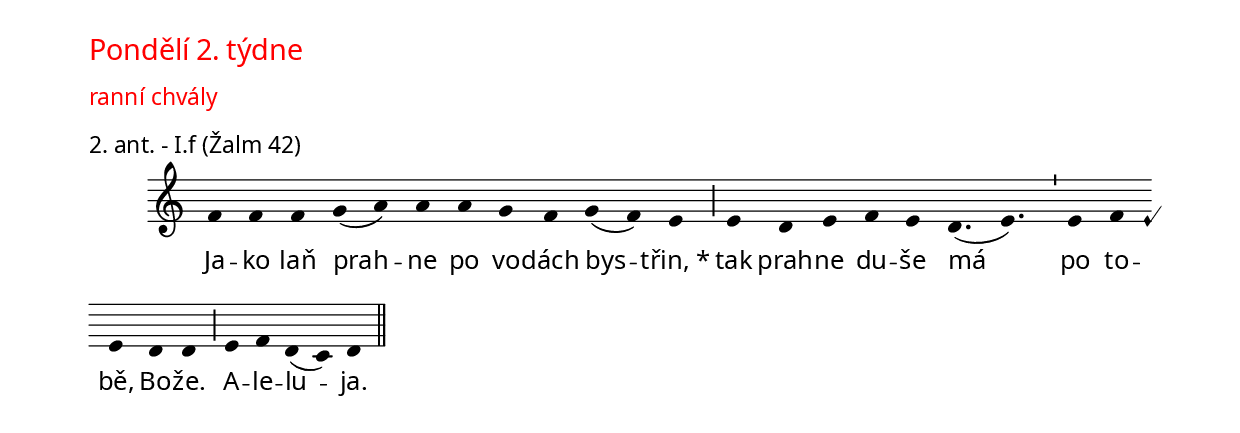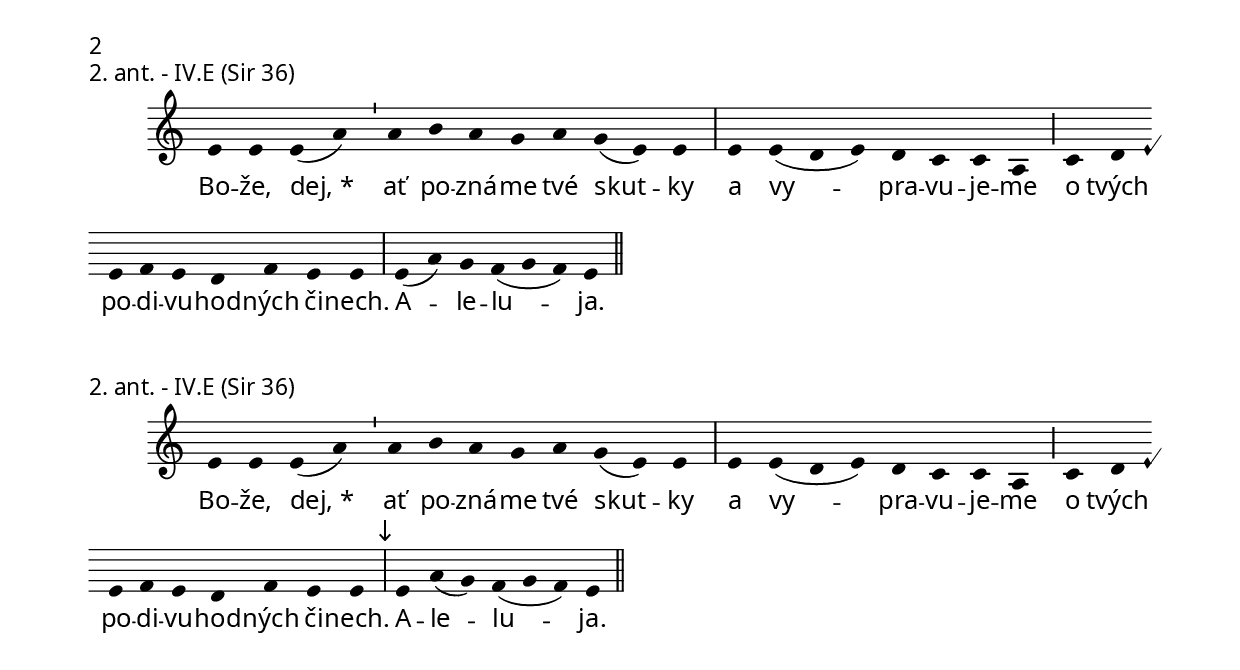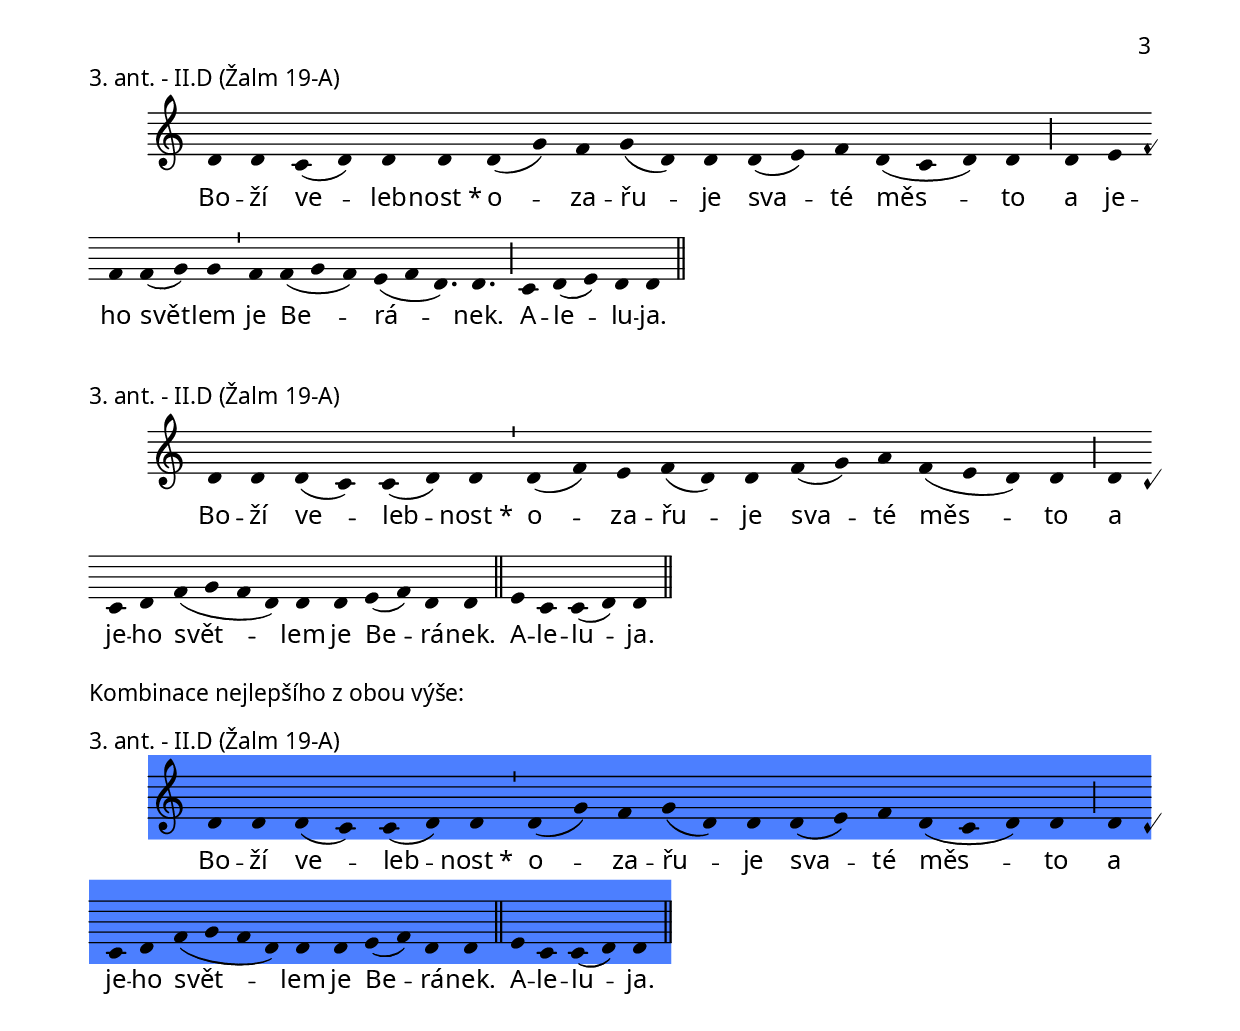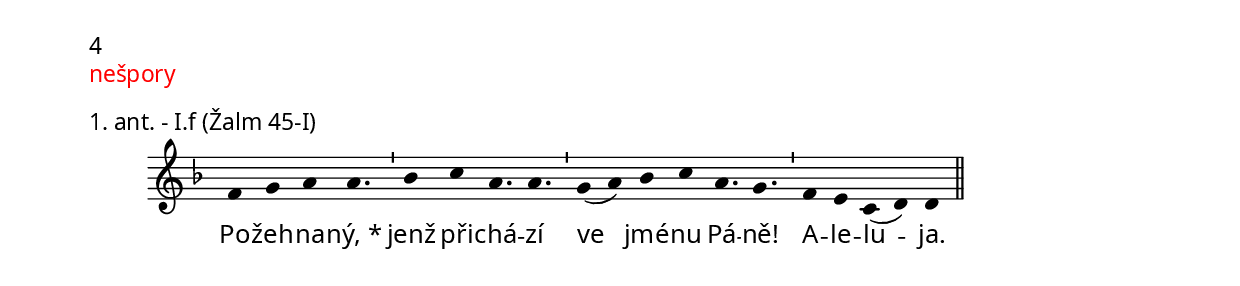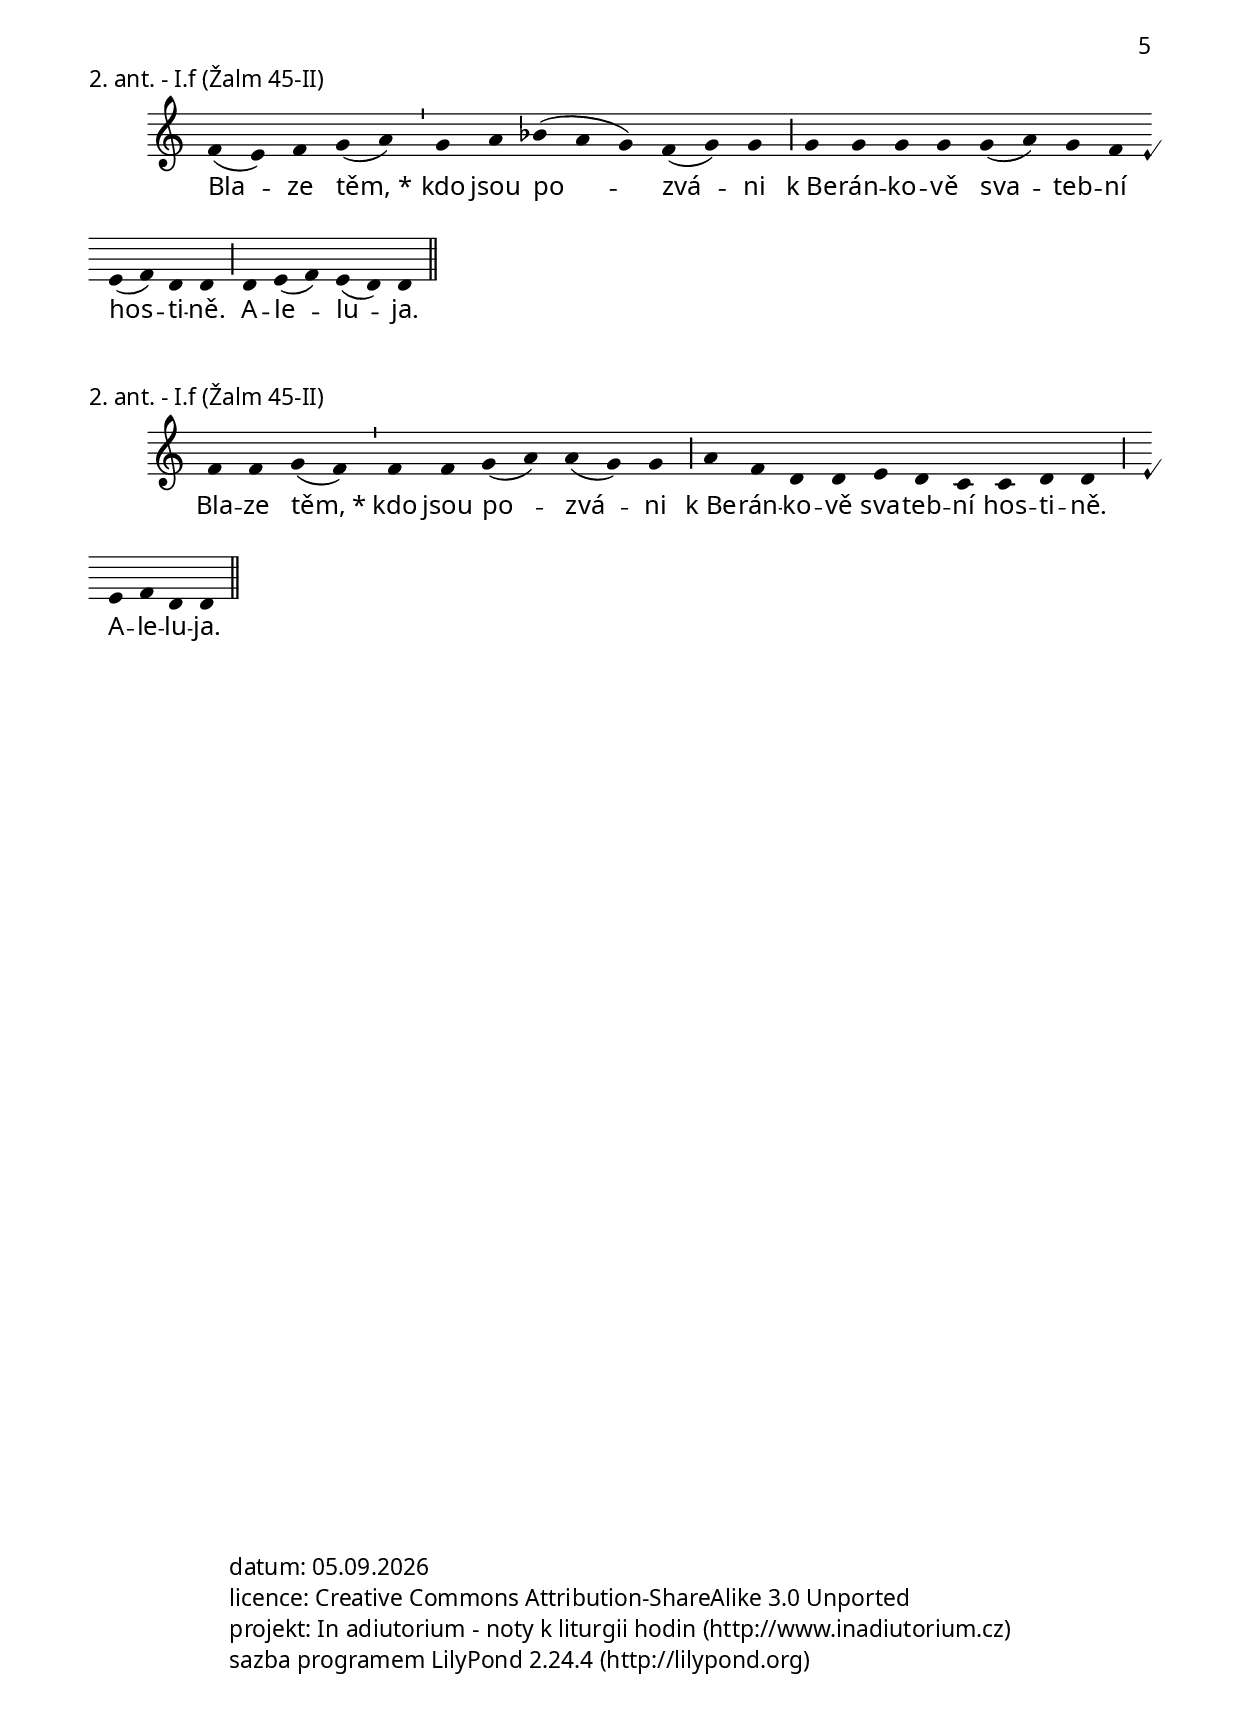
\include "../spolecne.ly"

\markup {\nadpisDen {Pondělí 2. týdne}}

\markup {\nadpisHodinka {"ranní chvály"}}

\score {
  \relative c' {
    \choralniRezim
    f4 f f g( a) a a g f g( f) e \barMaior
    e d e f e d4.( e) \barMin e4 f e d d \barMaior
    e f d( c) d \barFinalis
  }
  \addlyrics {
    Ja -- ko  laň prah -- ne po vo -- dách bys -- třin,_*
    tak prah -- ne du -- še má po to -- bě, Bo -- že.
    A -- le -- lu -- ja.
  }
  \header {
    quid = "2. ant."
    modus = "I"
    differentia = "f"
    psalmus = "Žalm 42"
    id = "rch-a1"
    piece = \markup {\sestavTitulek}
  }
}

\pageBreak

\score {
  \relative c' {
    \choralniRezim
    e4 e e( a) \barMin a b a g a g( e) e \barMax
    e e( d e) d c c a \barMaior
    c d e f e d f e e \barMax
    e( a) g f( g f) e \barFinalis
  }
  \addlyrics {
    Bo -- že, dej,_* ať po -- zná -- me tvé skut -- ky
    a vy -- pra -- vu -- je -- me
    o tvých po -- di -- vu -- hod -- ných či -- nech.
    A -- le -- lu -- ja.
  }
  \header {
    quid = "2. ant."
    modus = "IV"
    differentia = "E"
    psalmus = "Sir 36"
    id = "rch-a2"
    placet = "má ambitus přes oktávu - to je na feriální antifonu dost"
    piece = \markup {\sestavTitulek}
  }
}

\score {
  \relative c' {
    \choralniRezim
    e4 e e( a) \barMin a b a g a g( e) e \barMax
    e e( d e) d c c a \barMaior
    c d e f e d f e e \barMax
    \mark\sipka e a( g) f( g f) e \barFinalis
  }
  \addlyrics {
    Bo -- že, dej,_* ať po -- zná -- me tvé skut -- ky
    a vy -- pra -- vu -- je -- me
    o tvých po -- di -- vu -- hod -- ných či -- nech.
    A -- le -- lu -- ja.
  }
  \header {
    quid = "2. ant."
    modus = "IV"
    differentia = "E"
    psalmus = "Sir 36"
    id = "rch-a2"
    piece = \markup {\sestavTitulek}
  }
}

\pageBreak

\score {
  \relative c' {
    \choralniRezim
    d4 d c( d) d d d( g) f g( d) d d( e) f d( c d) d \barMaior
    d e f f( g) g \barMin f f( g f) e( f d4.) d \barMaior
    c4 d( e) d d \barFinalis
  }
  \addlyrics {
    Bo -- ží ve -- leb -- nost_*
    o -- za -- řu -- je sva -- té měs -- to
    a je -- ho svět -- lem je Be -- rá -- nek.
    A -- le -- lu -- ja.
  }
  \header {
    quid = "3. ant."
    modus = "II"
    differentia = "D"
    psalmus = "Žalm 19-A"
    id = "rch-a3"
    piece = \markup {\sestavTitulek}
  }
}

\score {
  \relative c' {
    \choralniRezim
    d4 d d( c) c( d) d \barMin
    d( f) e f( d) d f( g) a f( e d) d \barMaior
    d c d f( g f d) d d e( f) d d \barFinalis
    e c c( d) d \barFinalis
  }
  \addlyrics {
    Bo -- ží ve -- leb -- nost_*
    o -- za -- řu -- je sva -- té měs -- to
    a je -- ho svět -- lem je Be -- rá -- nek.
    A -- le -- lu -- ja.
  }
  \header {
    quid = "3. ant."
    modus = "II"
    differentia = "D"
    psalmus = "Žalm 19-A"
    id = "rch-a3"
    fons = "Druha cast z:"
    fial = "commune/commune_apostol.ly#rch-aben?cast"
    piece = \markup {\sestavTitulek}
  }
}

\markup{Kombinace nejlepšího z obou výše:}

\score {
  \relative c' {
    \zvyraznovacModry
    \choralniRezim
    d4 d d( c) c( d) d \barMin
    d( g) f g( d) d d( e) f d( c d) d \barMaior
    d c d f( g f d) d d e( f) d d \barFinalis
    e c c( d) d \barFinalis
  }
  \addlyrics {
    Bo -- ží ve -- leb -- nost_*
    o -- za -- řu -- je sva -- té měs -- to
    a je -- ho svět -- lem je Be -- rá -- nek.
    A -- le -- lu -- ja.
  }
  \header {
    quid = "3. ant."
    modus = "II"
    differentia = "D"
    psalmus = "Žalm 19-A"
    id = "rch-a3"
    fons = "Druha cast z:"
    fial = "commune/commune_apostol.ly#rch-aben?cast"
    piece = \markup {\sestavTitulek}
  }
}

\pageBreak

\markup {\nadpisHodinka {"nešpory"}}

\score {
  \relative c' {
    \choralniRezim
    \key f\major
    f4 g a a4. \barMin
    bes4 c a4. a \barMin
    g4( a) bes c a4. g \barMin
    f4 e c( d) d \barFinalis
  }
  \addlyrics {
    Po -- žeh -- na -- ný,_* jenž při -- chá -- zí
    ve jmé -- nu Pá -- ně!
    A -- le -- lu -- ja.
  }
  \header {
    quid = "1. ant."
    modus = "I"
    differentia = "f"
    psalmus = "Žalm 45-I"
    fons = "Melodie z: žaltář, neděle 2.t., r.ch., 1.ant. (upravena pro mírně odlišný text)"
    id = "ne-a1"
    piece = \markup {\sestavTitulek}
  }
}

\pageBreak

\score {
  \relative c' {
    \choralniRezim
    f4( e) f g( a) \barMin
    g a bes( a g) f( g) g \barMaior
    g g g g g( a) g f e( f) d d \barMaior
    d e( f) e( d) d \barFinalis
  }
  \addlyrics {
    Bla -- ze těm,_*
    kdo jsou po -- zvá -- ni
    k_Be -- rán -- ko -- vě sva -- teb -- ní hos -- ti -- ně.
    A -- le -- lu -- ja.
  }
  \header {
    quid = "2. ant."
    modus = "I"
    differentia = "f"
    psalmus = "Žalm 45-II"
    id = "ne-a2"
    placet = "mdlá"
    piece = \markup {\sestavTitulek}
  }
}

\score {
  \relative c' {
    \choralniRezim
    f4 f g( f) \barMin
    f f g( a) a( g) g \barMaior
    a f d d e d c c d d \barMaior
    e f d d \barFinalis
  }
  \addlyrics {
    Bla -- ze těm,_*
    kdo jsou po -- zvá -- ni
    k_Be -- rán -- ko -- vě sva -- teb -- ní hos -- ti -- ně.
    A -- le -- lu -- ja.
  }
  \header {
    quid = "2. ant."
    modus = "I"
    differentia = "f"
    psalmus = "Žalm 45-II"
    id = "ne-a2"
    piece = \markup {\sestavTitulek}
  }
}

%\score { \velikTIIpondeliNespAntIII }